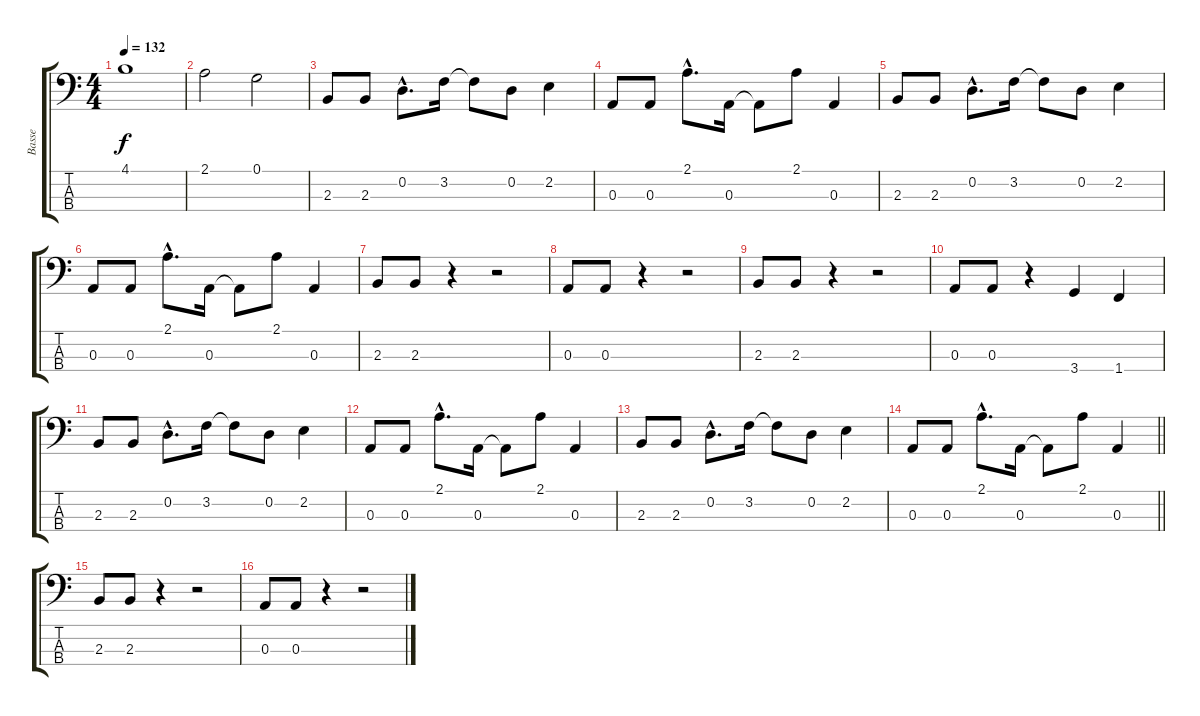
\track ("Basse" "Basse") {instrument acousticbass}
\staff {score tabs}
\tuning (G2 D2 A1 E1) {hide}
\ts (4 4)
\tempo 132
\clef f4
\ks c
4.1.1{dy f} |
2.1.2 0.1.2 |
2.3.8 2.3.8 0.2{hac}.8{d} 3.2.16 3.2{t}.8 0.2.8 2.2.4 |
0.3.8 0.3.8 2.1{hac}.8{d} 0.3.16 0.3{t}.8 2.1.8 0.3.4 |
2.3.8 2.3.8 0.2{hac}.8{d} 3.2.16 3.2{t}.8 0.2.8 2.2.4 |
0.3.8 0.3.8 2.1{hac}.8{d} 0.3.16 0.3{t}.8 2.1.8 0.3.4 |
2.3.8 2.3.8 r.4 r.2 |
0.3.8 0.3.8 r.4 r.2 |
2.3.8 2.3.8 r.4 r.2 |
0.3.8 0.3.8 r.4 3.4.4 1.4.4 |
2.3.8 2.3.8 0.2{hac}.8{d} 3.2.16 3.2{t}.8 0.2.8 2.2.4 |
0.3.8 0.3.8 2.1{hac}.8{d} 0.3.16 0.3{t}.8 2.1.8 0.3.4 |
2.3.8 2.3.8 0.2{hac}.8{d} 3.2.16 3.2{t}.8 0.2.8 2.2.4 |
\barLineRight lightlight
0.3.8 0.3.8 2.1{hac}.8{d} 0.3.16 0.3{t}.8 2.1.8 0.3.4 |
2.3.8 2.3.8 r.4 r.2 |
0.3.8 0.3.8 r.4 r.2
